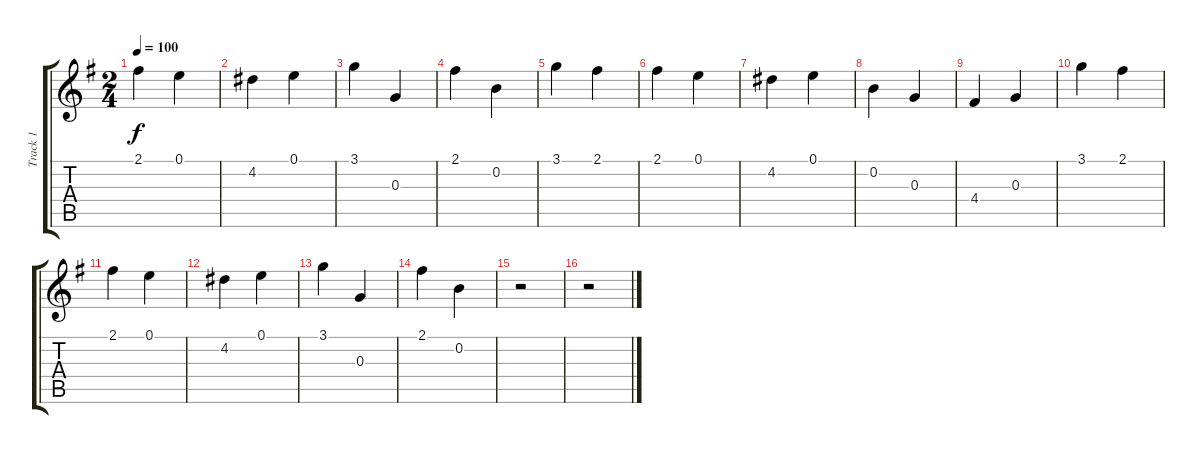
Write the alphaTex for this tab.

\track ("Track 1" "Track 1") {instrument acousticguitarnylon}
\staff {score tabs}
\tuning (E4 B3 G3 D3 A2 E2) {hide}
\ts (2 4)
\tempo 100
\clef g2
\ks g
2.1.4{dy f} 0.1.4 |
4.2.4 0.1.4 |
3.1.4 0.3.4 |
2.1.4 0.2.4 |
3.1.4 2.1.4 |
2.1.4 0.1.4 |
4.2.4 0.1.4 |
0.2.4 0.3.4 |
4.4.4 0.3.4 |
3.1.4 2.1.4 |
2.1.4 0.1.4 |
4.2.4 0.1.4 |
3.1.4 0.3.4 |
2.1.4 0.2.4 |
r.2 |
r.2
